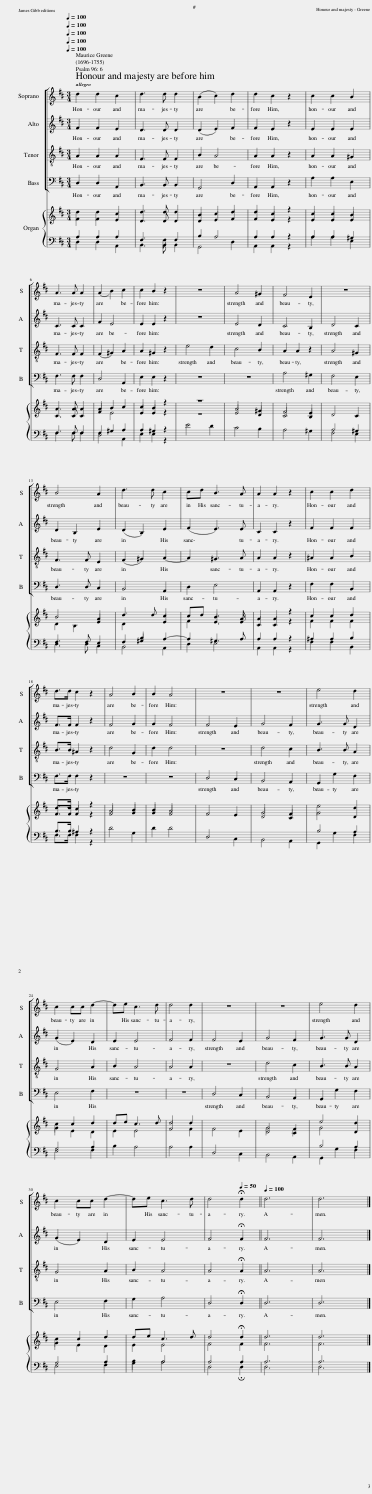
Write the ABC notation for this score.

X:1
%%score [ 1 2 3 4 ] { ( 5 6 ) | ( 7 8 ) }
L:1/8
Q:1/4=100
M:3/4
I:linebreak $
K:D
V:1 treble
V:2 treble
V:3 treble-8
V:4 bass
V:5 treble
V:6 treble
V:7 bass
V:8 bass
V:1
 d2 d2 c2 | d3 d d2 | (B2 c2) d2 | d2 c2 z2 | c2 c2 B2 |$ %5
 A3 A A2 | (A2 B2) c2 | c2 B2 z2 | z6 | A4 ^G2 | %10
 F4 E2 | z6 |$ B4 A2 | d3 d c2 | cd B3 A | %15
 A2 A2 z2 | c2 c2 d2 |$ d>d c2 z2 | A4 B2 | B2 A4 | %20
 z6 | z6 | e4 d2 |$ c2 cc d2- | de c3 d | %25
 d4 d2 | z6 | z6 | e4 d2 |$ c2 cc d2- | %30
 de c3 d | d4[Q:1/4=50] !fermata!d2 ||[Q:1/4=100] d6 | d6 |] %34
V:2
 F2 F2 E2 | D3 D D2 | (D2 E2) F2 | F2 E2 z2 | E2 E2 E2 |$ %5
 C3 C C2 | F2 E4 | E2 E2 z2 | z6 | E4 D2 | %10
 C4 B,2 | D4 C2 |$ D2 B,2 E2 | (D2 B,2) E2 | (F2 E3) E | %15
 C2 C2 z2 | F2 F2 F2 |$ F>F F2 z2 | F4 G2 | G2 F4 | %20
 F4 E2 | G4 F2 | G3 G D2 |$ (G2 E2) D2 | E2 E4 | %25
 F4 F2 | F4 E2 | G4 F2 | G3 G D2 |$ (G2 E2) D2 | %30
 E2 E4 | F4 !fermata!F2 || F6 | F6 |] %34
V:3
 A2 A2 A2 | F3 F F2 | B2 A4 | A2 A2 z2 | A2 A2 ^G2 |$ %5
 F3 F F2 | (F2 ^G2) A2 | A2 ^G2 z2 | e4 d2 | c4 B2 | %10
 A2 A2 z2 | A4 ^G2 |$ F3 F E2 | (F2 ^G2) A2- | A2 ^G3 A | %15
 A2 A2 z2 | ^A2 A2 B2 |$ B>B ^A2 z2 | d4 G2 | d2 d4 | %20
 z6 | d4 c2 | B3 B A2 |$ G4 A2 | B2 A4 | %25
 A4 A2 | z6 | d4 c2 | B3 B A2 |$ G4 A2 | %30
 B2 A4 | A4 !fermata!A2 || A6 | A6 |] %34
V:4
 D,2 D,2 A,,2 | B,,3 B,, B,,2 | G,,4 D,2 | A,,2 A,,2 z2 | A,2 A,2 E,2 |$ %5
 F,3 F, F,2 | D,4 A,,2 | E,2 E,2 z2 | z6 | z6 | %10
 A,4 ^G,2 | F,4 E,2 |$ D,3 D, C,2 | B,,4 A,,2 | D,2 E,4 | %15
 A,,2 A,,2 z2 | F,2 F,2 B,,2 |$ F,>F, F,2 z2 | z6 | z6 | %20
 D,4 C,2 | B,,4 A,,2 | G,,2 G,2 F,2 |$ E,4 F,2 | z6 | %25
 z6 | D,4 C,2 | B,,4 A,,2 | G,,2 G,2 F,2 |$ E,4 F,2 | %30
 G,2 A,4 | D,4 !fermata!D,2 || D,6 | D,6 |] %34
V:5
 d2 d2 c2 | d3 d d2 | B2 c2 d2 | d2 c2 z2 | c2 c2 B2 |$ %5
 A3 A A2 | A2 B2 c2 | c2 B2 z2 | z6 | A4 ^G2 | %10
 F4 E2 | x6 |$ B4 A2 | d3 d c2 | cd B3 A | %15
 A2 A2 z2 | c2 c2 d2 |$ d>d c2 z2 | A4 B2 | B2 A4 | %20
 x6 | x6 | e4 d2 |$ c2 c2 d2 | de c3 d | %25
 d4 d2 | x6 | x6 | e4 d2 |$ c2 c2 d2 | %30
 de c3 d | d4 !fermata!d2 || d6 | d6 |] %34
V:6
 F2 F2 E2 | D3 D D2 | D2 E2 F2 | F2 E2 z2 | E2 E2 E2 |$ %5
 C3 C C2 | F2 E4 | E2 E2 z2 | z6 | E4 D2 | %10
 C4 B,2 | D4 C2 |$ D2 B,2 E2 | D2[I:staff +1] B,2[I:staff -1] E2 | F2 E3 E | %15
 C2 C2 z2 | F2 F2 F2 |$ F>F F2 z2 | F4 G2 | G2 F4 | %20
 F4 E2 | G4 F2 | G4 D2 |$ G2 E2 D2 | E2 E4 | %25
 F4 F2 | F4 E2 | G4 F2 | G4 D2 |$ G2 E2 D2 | %30
 E2 E4 | F4 F2 || F6 | F6 |] %34
V:7
 A,2 A,2 A,2 | F,3 F, F,2 | B,2 A,4 | A,2 A,2 z2 | A,2 A,2 ^G,2 |$ %5
 F,3 F, F,2 | F,2 ^G,2 A,2 | A,2 ^G,2 z2 | E4 D2 | C4 B,2 | %10
 x6 | A,4 ^G,2 |$ F,3 F, E,2 | F,2 ^G,2 A,2- | A,2 ^G,3 A, | %15
 A,2 A,2 z2 | ^A,2 A,2 B,2 |$ B,>B, ^A,2 z2 | D4 G,2 | D2 D4 | %20
 x6 |[I:staff -1] D4 C2 |[I:staff +1] B,4 A,2 |$ G,4 A,2 | B,2 A,4 | %25
 A,4 A,2 | x6 |[I:staff -1] D4 C2 |[I:staff +1] B,4 A,2 |$ G,4 A,2 | %30
 B,2 A,4 | A,4 A,2 || A,6 | A,6 |] %34
V:8
 D,2 D,2 A,,2 | B,,3 B,, B,,2 | G,,4 D,2 | A,,2 A,,2 z2 | A,2 A,2 E,2 |$ %5
 F,3 F, F,2 | D,4 A,,2 | E,2 E,2 z2 | x6 | x6 | %10
 A,4 ^G,2 | F,4 E,2 |$ D,3 D, C,2 | B,,4 A,,2 | D,2 E,4 | %15
 A,,2 A,,2 z2 | F,2 F,2 B,,2 |$ F,>F, F,2 z2 | x6 | x6 | %20
 D,4 C,2 | B,,4 A,,2 | G,,2 G,2 F,2 |$ E,4 F,2 | x6 | %25
 x6 | D,4 C,2 | B,,4 A,,2 | G,,2 G,2 F,2 |$ E,4 F,2 | %30
 G,2 A,4 | D,4 !fermata!D,2 || D,6 | D,6 |] %34
